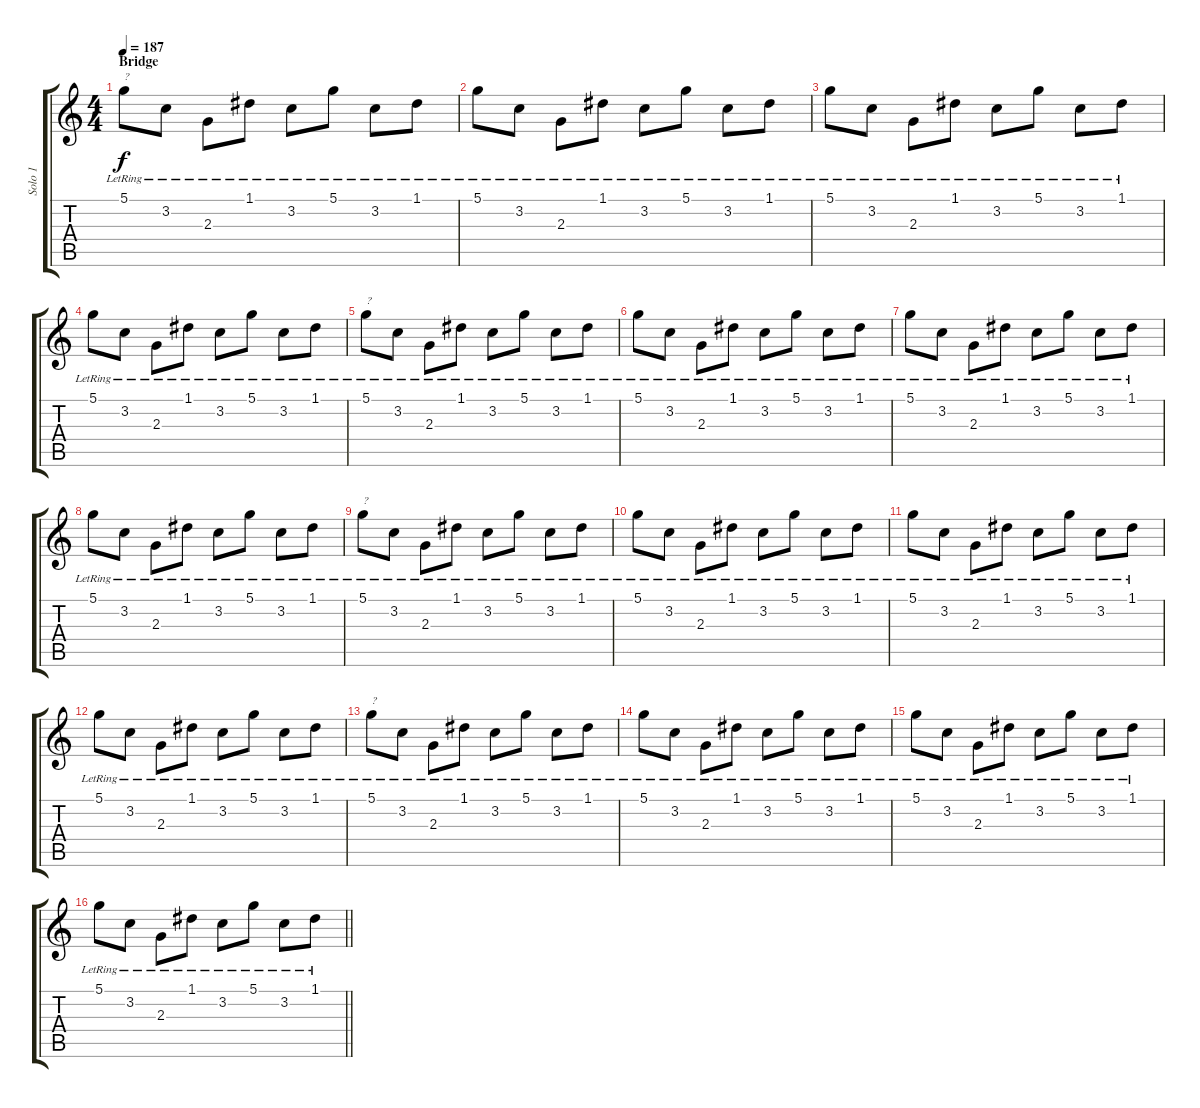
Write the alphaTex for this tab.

\track ("Solo 1" "Solo 1") {instrument overdrivenguitar}
\staff {score tabs}
\tuning (D4 A3 F3 C3 G2 C2) {hide}
\ts (4 4)
\section ("" "Bridge")
\tempo 187
\clef g2
\ks c
5.1{lr}.8{txt "?" dy f} 3.2{lr}.8 2.3{lr}.8 1.1{lr}.8 3.2{lr}.8 5.1{lr}.8 3.2{lr}.8 1.1{lr}.8 |
5.1{lr}.8 3.2{lr}.8 2.3{lr}.8 1.1{lr}.8 3.2{lr}.8 5.1{lr}.8 3.2{lr}.8 1.1{lr}.8 |
5.1{lr}.8 3.2{lr}.8 2.3{lr}.8 1.1{lr}.8 3.2{lr}.8 5.1{lr}.8 3.2{lr}.8 1.1{lr}.8 |
5.1{lr}.8 3.2{lr}.8 2.3{lr}.8 1.1{lr}.8 3.2{lr}.8 5.1{lr}.8 3.2{lr}.8 1.1{lr}.8 |
5.1{lr}.8{txt "?"} 3.2{lr}.8 2.3{lr}.8 1.1{lr}.8 3.2{lr}.8 5.1{lr}.8 3.2{lr}.8 1.1{lr}.8 |
5.1{lr}.8 3.2{lr}.8 2.3{lr}.8 1.1{lr}.8 3.2{lr}.8 5.1{lr}.8 3.2{lr}.8 1.1{lr}.8 |
5.1{lr}.8 3.2{lr}.8 2.3{lr}.8 1.1{lr}.8 3.2{lr}.8 5.1{lr}.8 3.2{lr}.8 1.1{lr}.8 |
5.1{lr}.8 3.2{lr}.8 2.3{lr}.8 1.1{lr}.8 3.2{lr}.8 5.1{lr}.8 3.2{lr}.8 1.1{lr}.8 |
5.1{lr}.8{txt "?"} 3.2{lr}.8 2.3{lr}.8 1.1{lr}.8 3.2{lr}.8 5.1{lr}.8 3.2{lr}.8 1.1{lr}.8 |
5.1{lr}.8 3.2{lr}.8 2.3{lr}.8 1.1{lr}.8 3.2{lr}.8 5.1{lr}.8 3.2{lr}.8 1.1{lr}.8 |
5.1{lr}.8 3.2{lr}.8 2.3{lr}.8 1.1{lr}.8 3.2{lr}.8 5.1{lr}.8 3.2{lr}.8 1.1{lr}.8 |
5.1{lr}.8 3.2{lr}.8 2.3{lr}.8 1.1{lr}.8 3.2{lr}.8 5.1{lr}.8 3.2{lr}.8 1.1{lr}.8 |
5.1{lr}.8{txt "?"} 3.2{lr}.8 2.3{lr}.8 1.1{lr}.8 3.2{lr}.8 5.1{lr}.8 3.2{lr}.8 1.1{lr}.8 |
5.1{lr}.8 3.2{lr}.8 2.3{lr}.8 1.1{lr}.8 3.2{lr}.8 5.1{lr}.8 3.2{lr}.8 1.1{lr}.8 |
5.1{lr}.8 3.2{lr}.8 2.3{lr}.8 1.1{lr}.8 3.2{lr}.8 5.1{lr}.8 3.2{lr}.8 1.1{lr}.8 |
\barLineRight lightlight
5.1{lr}.8 3.2{lr}.8 2.3{lr}.8 1.1{lr}.8 3.2{lr}.8 5.1{lr}.8 3.2{lr}.8 1.1{lr}.8
